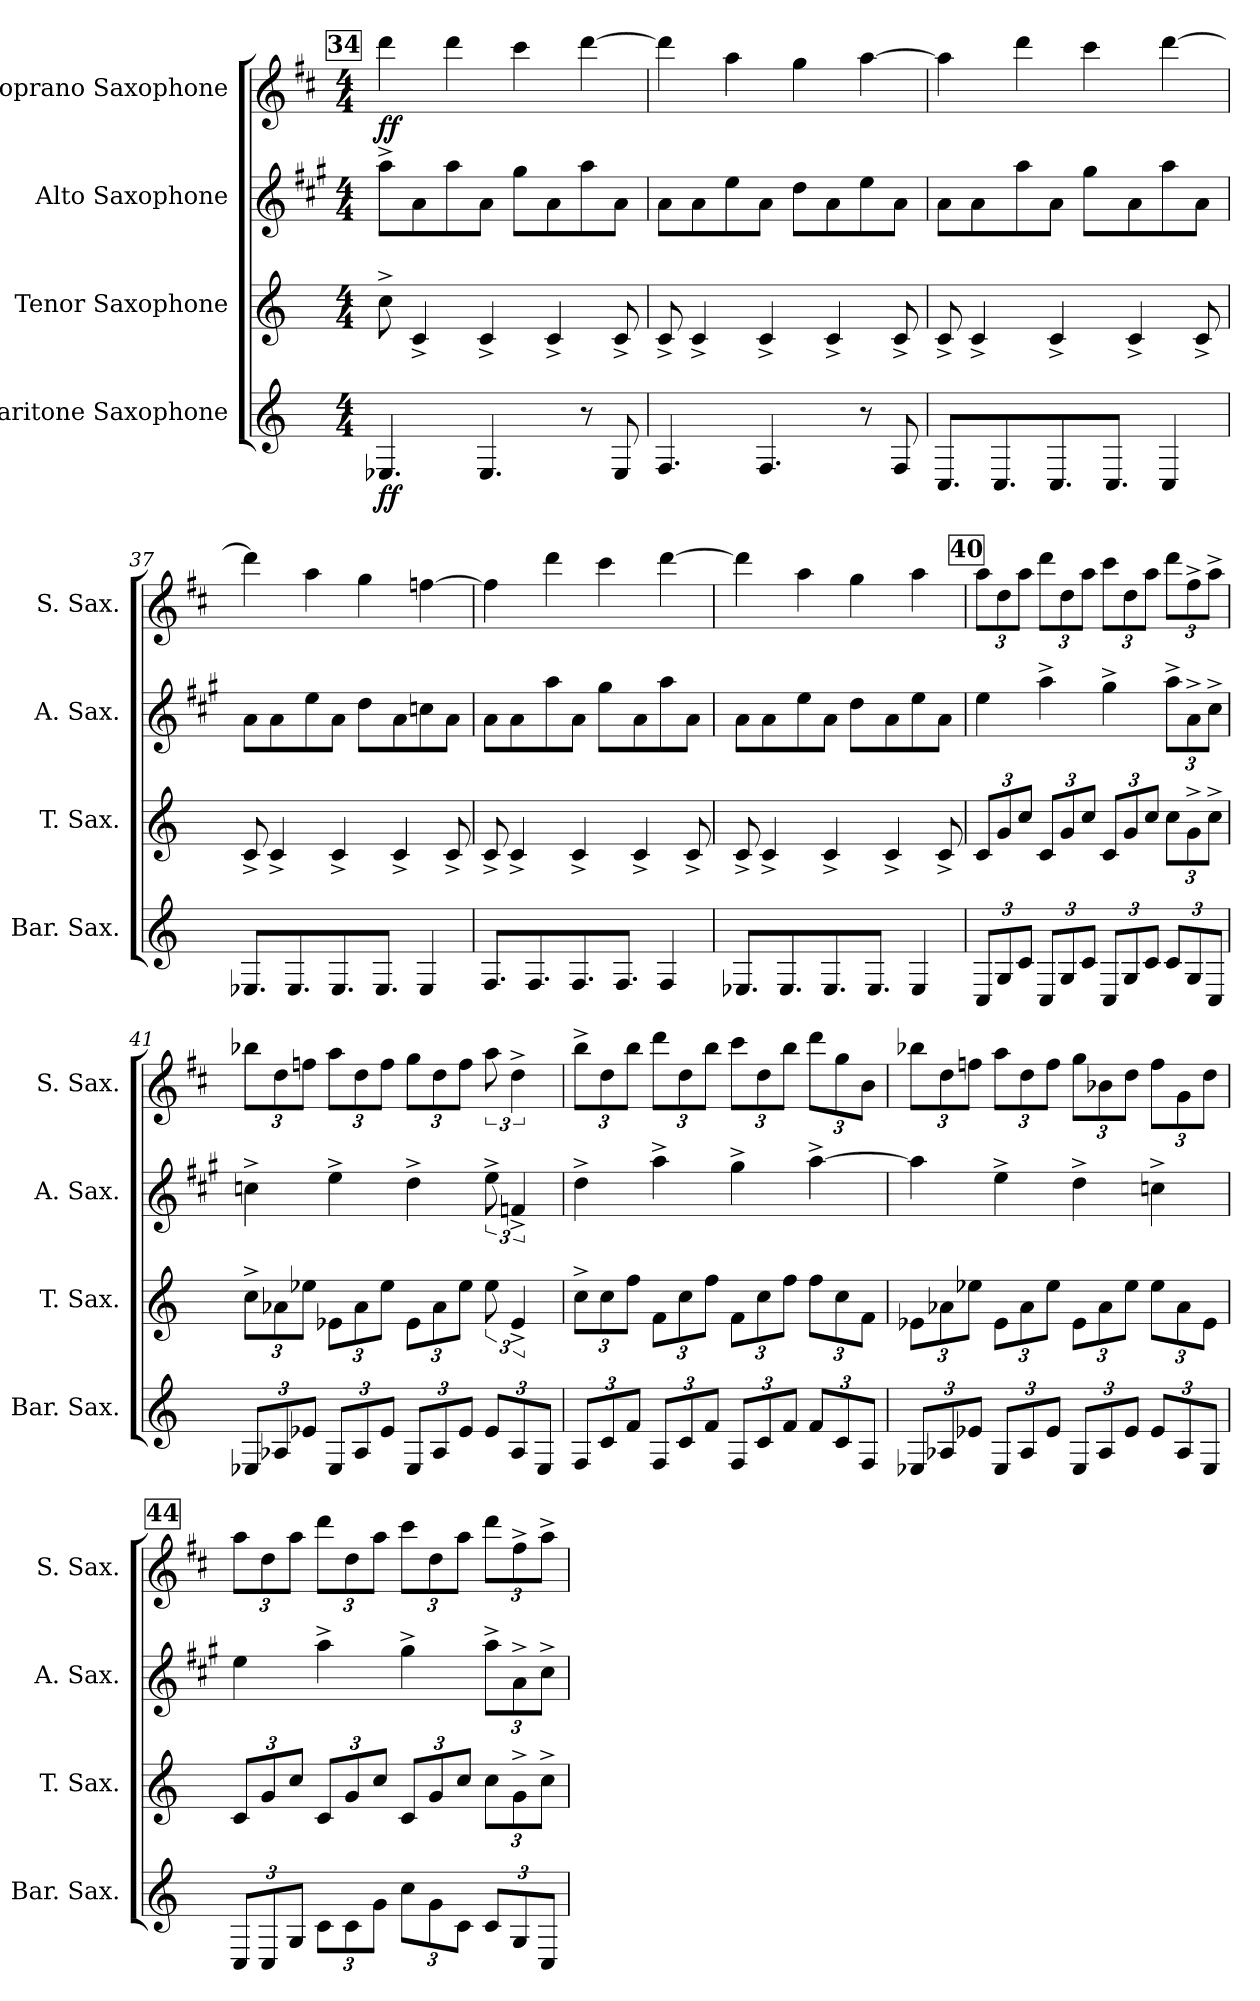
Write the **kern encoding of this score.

**kern	**dynam	**kern	**kern	**kern	**dynam
*part4	*part4	*part3	*part2	*part1	*part1
*staff4	*staff4	*staff3	*staff2	*staff1	*staff1
*I"Baritone Saxophone	*	*I"Tenor Saxophone	*I"Alto Saxophone	*I"Soprano Saxophone	*
*I'Bar. Sax.	*	*I'T. Sax.	*I'A. Sax.	*I'S. Sax.	*
*clefG2	*	*clefG2	*clefG2	*clefG2	*
*ITrd12c21	*	*ITrd8c14	*ITrd5c9	*ITrd1c2	*
*k[]	*	*k[]	*k[]	*k[]	*
*M4/4	*	*M4/4	*M4/4	*M4/4	*
!!LO:REH:place=s1:a:B:fs=14:t=34
=34	=34	=34	=34	=34	=34
!	!LO:DY:b	!	!	!	!LO:DY:b
4.EE-X/	ff	8c^\	8cc^\L	4ccc\	ff
.	.	4C^/	8c\	.	.
.	.	.	8cc\	4ccc\	.
4.EE-/	.	4C^/	8c\J	.	.
.	.	.	8b\L	4bb\	.
.	.	4C^/	8c\	.	.
8r	.	.	8cc\	[4ccc\	.
8EE-/	.	8C^/	8c\J	.	.
!!LO:PB:g=z
=35	=35	=35	=35	=35	=35
4.FF/	.	8C^/	8c\L	4ccc\]	.
.	.	4C^/	8c\	.	.
.	.	.	8g\	4gg\	.
4.FF/	.	4C^/	8c\J	.	.
.	.	.	8f\L	4ff\	.
.	.	4C^/	8c\	.	.
8r	.	.	8g\	[4gg\	.
8FF/	.	8C^/	8c\J	.	.
=36	=36	=36	=36	=36	=36
8.CC/L	.	8C^/	8c\L	4gg\]	.
.	.	4C^/	8c\	.	.
8.CC/	.	.	.	.	.
.	.	.	8cc\	4ccc\	.
8.CC/	.	4C^/	8c\J	.	.
.	.	.	8b\L	4bb\	.
8.CC/J	.	.	.	.	.
.	.	4C^/	8c\	.	.
4CC/	.	.	8cc\	[4ccc\	.
.	.	8C^/	8c\J	.	.
=37	=37	=37	=37	=37	=37
8.EE-X/L	.	8C^/	8c\L	4ccc\]	.
.	.	4C^/	8c\	.	.
8.EE-/	.	.	.	.	.
.	.	.	8g\	4gg\	.
8.EE-/	.	4C^/	8c\J	.	.
.	.	.	8f\L	4ff\	.
8.EE-/J	.	.	.	.	.
.	.	4C^/	8c\	.	.
4EE-/	.	.	8e-X\	[4ee-X\	.
.	.	8C^/	8c\J	.	.
=38	=38	=38	=38	=38	=38
8.FF/L	.	8C^/	8c\L	4ee-\]	.
.	.	4C^/	8c\	.	.
8.FF/	.	.	.	.	.
.	.	.	8cc\	4ccc\	.
8.FF/	.	4C^/	8c\J	.	.
.	.	.	8b\L	4bb\	.
8.FF/J	.	.	.	.	.
.	.	4C^/	8c\	.	.
4FF/	.	.	8cc\	[4ccc\	.
.	.	8C^/	8c\J	.	.
!!LO:LB:g=z
=39	=39	=39	=39	=39	=39
8.EE-X/L	.	8C^/	8c\L	4ccc\]	.
.	.	4C^/	8c\	.	.
8.EE-/	.	.	.	.	.
.	.	.	8g\	4gg\	.
8.EE-/	.	4C^/	8c\J	.	.
.	.	.	8f\L	4ff\	.
8.EE-/J	.	.	.	.	.
.	.	4C^/	8c\	.	.
4EE-/	.	.	8g\	4gg\	.
.	.	8C^/	8c\J	.	.
!!LO:REH:place=s1:a:B:fs=14:t=40
=40	=40	=40	=40	=40	=40
*Xbrackettup	*	*Xbrackettup	*	*Xbrackettup	*
12CC/L	.	12C/L	4g\	12gg\L	.
12GG/	.	12G/	.	12cc\	.
12C/J	.	12c/J	.	12gg\J	.
12CC/L	.	12C/L	4cc^\	12ccc\L	.
12GG/	.	12G/	.	12cc\	.
12C/J	.	12c/J	.	12gg\J	.
12CC/L	.	12C/L	4b^\	12bb\L	.
12GG/	.	12G/	.	12cc\	.
12C/J	.	12c/J	.	12gg\J	.
*	*	*	*Xbrackettup	*	*
12C/L	.	12c\L	12cc^\L	12ccc\L	.
12GG/	.	12G^\	12c^\	12ee^\	.
12CC/J	.	12c^\J	12e^\J	12gg^\J	.
=41	=41	=41	=41	=41	=41
12EE-X/L	.	12c^\L	4e-X^\	12aa-X\L	.
12AA-X/	.	12A-X\	.	12cc\	.
12E-X/J	.	12e-X\J	.	12ee-X\J	.
12EE-/L	.	12E-X\L	4g^\	12gg\L	.
12AA-/	.	12A-\	.	12cc\	.
12E-/J	.	12e-\J	.	12ee-\J	.
12EE-/L	.	12E-\L	4f^\	12ff\L	.
12AA-/	.	12A-\	.	12cc\	.
12E-/J	.	12e-\J	.	12ee-\J	.
*	*	*brackettup	*brackettup	*brackettup	*
12E-/L	.	12e-\	12g^\	12gg\	.
12AA-/	.	6E-^/	6A-X^/	6cc^\	.
12EE-/J	.	.	.	.	.
!!LO:LB:g=z
=42	=42	=42	=42	=42	=42
*	*	*Xbrackettup	*	*Xbrackettup	*
12FF/L	.	12c^\L	4f^\	12aa^\L	.
12C/	.	12c\	.	12cc\	.
12F/J	.	12f\J	.	12aa\J	.
12FF/L	.	12F\L	4cc^\	12ccc\L	.
12C/	.	12c\	.	12cc\	.
12F/J	.	12f\J	.	12aa\J	.
12FF/L	.	12F\L	4b^\	12bb\L	.
12C/	.	12c\	.	12cc\	.
12F/J	.	12f\J	.	12aa\J	.
12F/L	.	12f\L	[4cc^\	12ccc\L	.
12C/	.	12c\	.	12ff\	.
12FF/J	.	12F\J	.	12a\J	.
=43	=43	=43	=43	=43	=43
12EE-X/L	.	12E-X\L	4cc\]	12aa-X\L	.
12AA-X/	.	12A-X\	.	12cc\	.
12E-X/J	.	12e-X\J	.	12ee-X\J	.
12EE-/L	.	12E-\L	4g^\	12gg\L	.
12AA-/	.	12A-\	.	12cc\	.
12E-/J	.	12e-\J	.	12ee-\J	.
12EE-/L	.	12E-\L	4f^\	12ff\L	.
12AA-/	.	12A-\	.	12a-X\	.
12E-/J	.	12e-\J	.	12cc\J	.
12E-/L	.	12e-\L	4e-X^\	12ee-\L	.
12AA-/	.	12A-\	.	12f\	.
12EE-/J	.	12E-\J	.	12cc\J	.
!!LO:REH:place=s1:a:B:fs=14:t=44
=44	=44	=44	=44	=44	=44
12CC/L	.	12C/L	4g\	12gg\L	.
12CC/	.	12G/	.	12cc\	.
12GG/J	.	12c/J	.	12gg\J	.
12C\L	.	12C/L	4cc^\	12ccc\L	.
12C\	.	12G/	.	12cc\	.
12G\J	.	12c/J	.	12gg\J	.
12c\L	.	12C/L	4b^\	12bb\L	.
12G\	.	12G/	.	12cc\	.
12C\J	.	12c/J	.	12gg\J	.
*	*	*	*Xbrackettup	*	*
12C/L	.	12c\L	12cc^\L	12ccc\L	.
12GG/	.	12G^\	12c^\	12ee^\	.
12CC/J	.	12c^\J	12e^\J	12gg^\J	.
=	=	=	=	=	=
*-	*-	*-	*-	*-	*-
